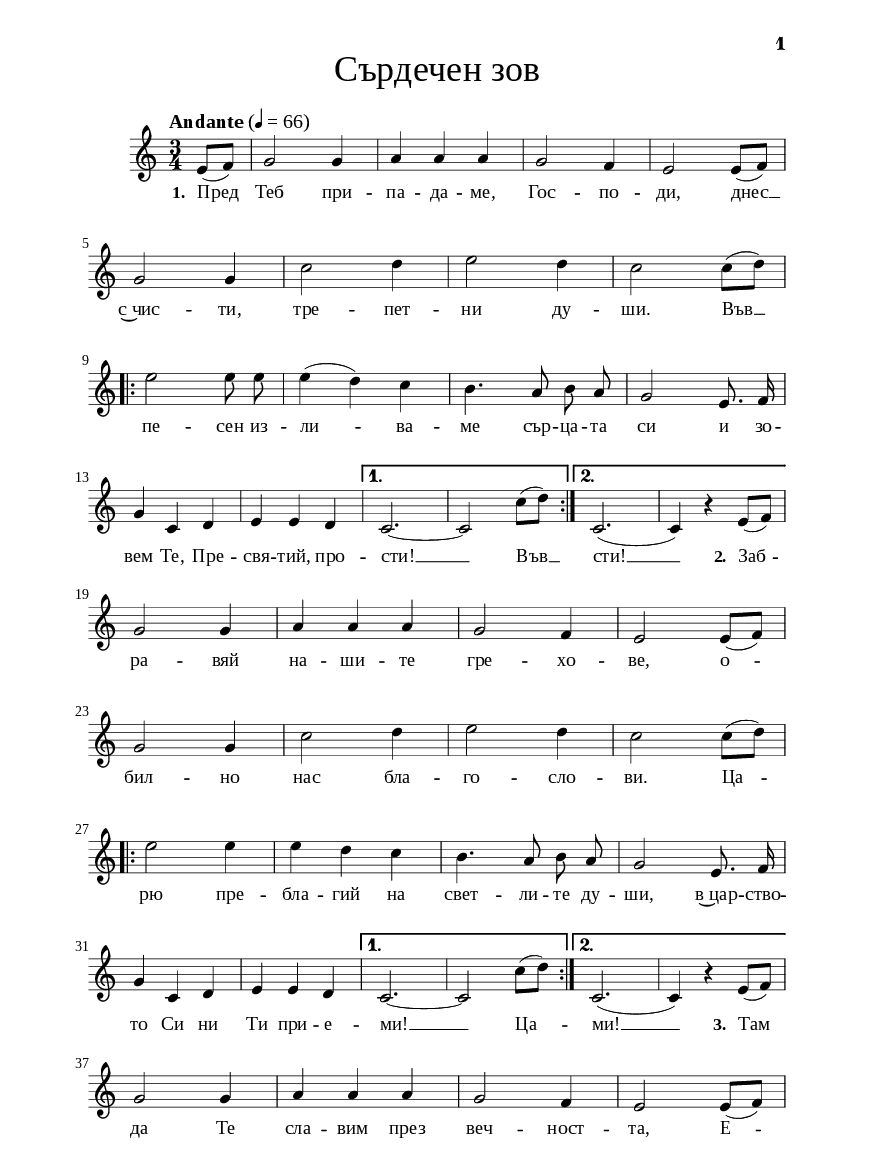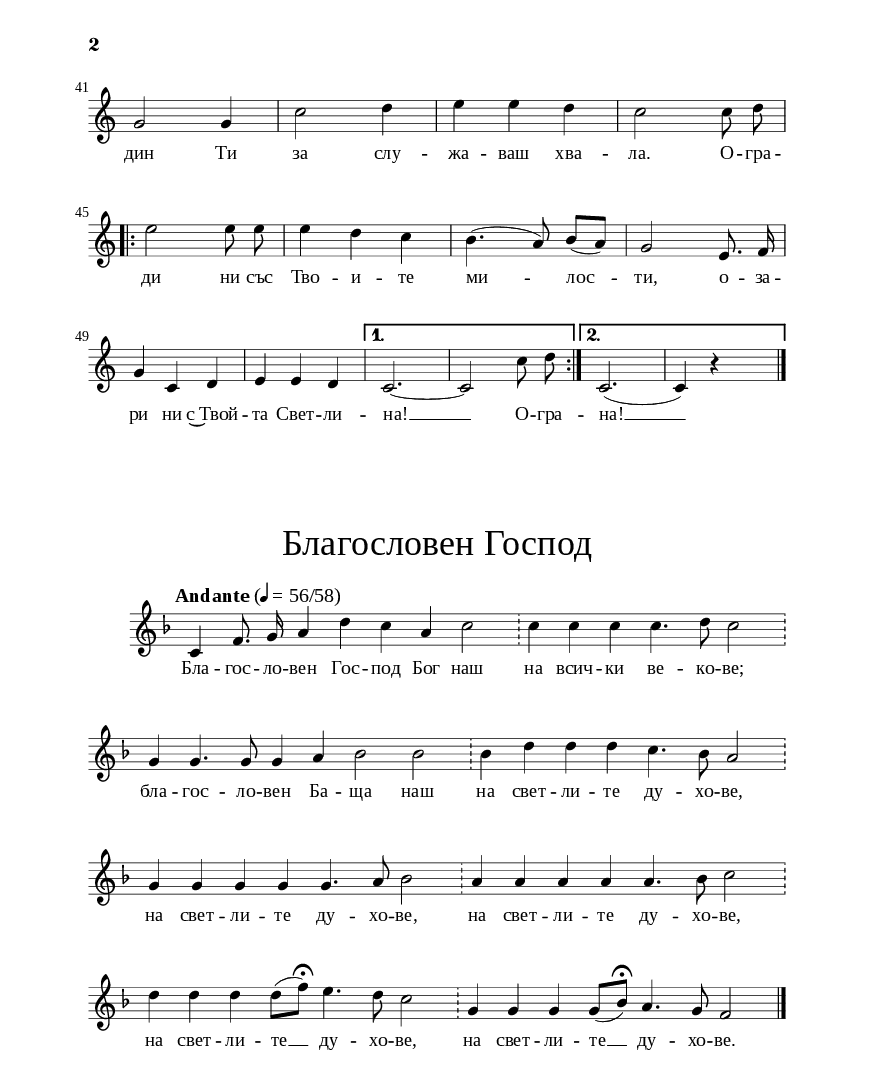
\version "2.24.4"

% include paper part and global functions
\include "include/globals.ily"

\bookpart {
  \label #'ref039
  \tocItem \markup "Сърдечен зов"
  \include "include/bookpart-paper.ily"
  \score {
    \include "include/score-layout.ily"

    \new Voice \absolute {
      \clef treble
      \key c \major
      \time 3/4
      \tempoFunc "Andante" 4 "66"
      \autoBeamOff
      \partial 4
      e'8 ([f'8]) |  g'2 g'4 |  a'4 a' a' | g'2 f'4 | e'2 e'8 ([ f' ]) | \break

      g'2 g'4 | c''2 d''4 | e''2 d''4 | c''2 c''8 ( [d''8]) | \break

      \repeat volta 2 {
        e''2 e''8 e'' | e''4 ( d'' ) c'' | b'4. a'8   b' a' | g'2 e'8. f'16 | \break
        g'4 c' d' | e' e' d' |
      }
      \alternative {
        { c'2. ~| c'2  \slurSolid c''8 ( [ d'' ] ) |  }

        { c'2.  ( | c'4 ) r4 e'8 ([f'8 ])| \break }
      }

      g'2 g'4 |  a'4 a' a' | g'2 f'4 | e'2 e'8 ([ f' ]) | \break

      g'2 g'4 | c''2 d''4 | e''2 d''4 | c''2 c''8 ( [d''8]) | \break

      \repeat volta 2 {
        e''2 e''4 | e''4 d'' c'' | b'4. a'8  b' a' | g'2 e'8. f'16 | \break
        g'4 c' d' | e' e' d' |
      }

      \alternative {
        { c'2. ~| c'2  c''8 ( [ d'' ] ) |  }
        { c'2. ( | c'4 ) r4 e'8 ([f'8 ])| \break }
      }

      g'2 g'4 |  a'4 a' a' | g'2 f'4 | e'2 e'8 ([ f' ]) | \break

      g'2 g'4 | c''2 d''4 | e''4 e''4 d''4 | c''2 c''8 d''8 | \break

      \repeat volta 2 {
        e''2 e''8  e'' | e''4  d'' c'' | b'4. ( a'8 )  b' ([a']) | g'2 e'8. f'16 | \break
        g'4 c' d' | e' e' d' |
      }
      \alternative {
        { c'2. ~| c'2 c''8  d''   |   }
        { c'2. ( | c'4 ) r4 s4 \bar "|."  | \break }
      }

    }

    \addlyrics {
      \set stanza = "1. " Пред Теб при -- па -- да -- ме, Гос -- по -- ди, днес __
      с~чис -- ти, тре -- пет -- ни  ду -- ши. Във __
      пе -- сен из -- ли --  ва -- ме  сър -- ца -- та си и зо --
      вем Те, Пре -- свя -- тий, про -- сти! __ Във __ сти! __

      \set stanza = "2. " Заб -- ра -- вяй на -- ши -- те гре -- хо -- ве, о --
      бил -- но нас бла -- го -- сло -- ви. Ца --
      рю пре -- бла -- гий на свет -- ли -- те ду -- ши, в~цар -- ство --
      то Си ни Ти при -- е -- ми! __ Ца -- ми! __

      \set stanza = "3. " Там да Те сла -- вим през веч -- ност -- та, E --
      дин Ти за слу -- жа -- ваш хва -- ла. О -- гра --
      ди ни със Тво -- и -- те ми -- лос -- ти, о -- за --
      ри ни с~Твой -- та Свет -- ли -- на! __ О -- гра -- на! __
    }

    \header {
      title = \titleFunc #'ref_desc_21 "Сърдечен зов" "Sărdečen zov"
    }

    \midi{}

  } % score

\markup \vspace #4
 
  \label #'ref040
  \tocItem \markup "Благословен Господ"
  \include "include/bookpart-paper.ily"
  \score {
    \include "include/score-layout.ily"

    \new Voice \absolute {
      \clef treble
      \omit Score.TimeSignature
      \cadenzaOn % allows custom bar lines
      \key f \major
      \tempoFunc "Andante" 4 "56/58"

      \autoBeamOff
      c'4 f'8. g'16 a'4 d'' c'' a' c''2 \bar"!" c''4 c'' c'' c''4. d''8 c''2 \bar"!" \break
      g'4 g'4. g'8 g'4 a' bes'2 bes' \bar"!" bes'4 d'' d'' d'' c''4. bes'8 a'2 \bar"!" \break
      g'4 g' g' g' g'4. a'8 bes'2 \bar"!" a'4 a' a' a' a'4. bes'8 c''2 \bar"!" \break
      d''4 d'' d'' d''8 ([f'']) \fermata e''4. d''8 c''2 \bar"!" g'4 g' g' g'8 ([ bes' ]) \fermata a'4. g'8 f'2 \bar "|."
    }
    \addlyrics {
      Бла -- гос --
      ло -- вен Гос -- под Бог наш на всич -- ки ве
      -- ко -- ве; бла -- гос -- ло -- вен Ба -- ща наш
      на свет -- ли -- те ду -- хо -- ве, на свет --
      ли -- те ду -- хо -- ве, на свет -- ли -- те ду
      -- хо -- ве, на свет -- ли -- те __ ду -- хо -- ве,
      на свет -- ли -- те __ ду -- хо -- ве.}

      \header {
        title = \titleFunc #'ref_desc_3 "Благословен Господ" "Blagosloven Gospod"
      }

      \midi{}

    } % score


  } % bookpart
